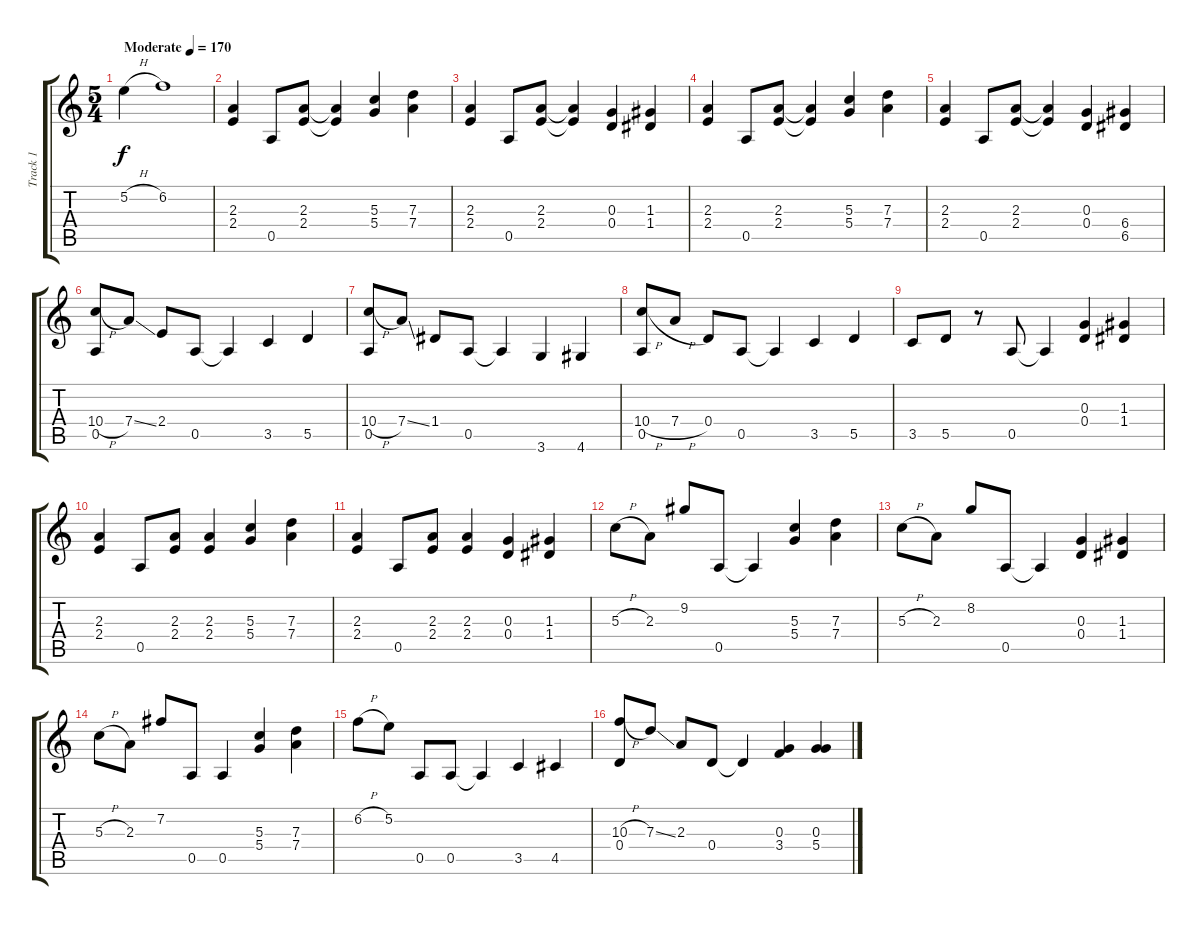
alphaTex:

\track ("Track 1" "Track 1") {instrument acousticguitarsteel}
\staff {score tabs}
\tuning (E4 B3 G3 D3 A2 E2) {hide}
\ts (5 4)
\tempo (170 "Moderate")
\clef g2
\ks c
5.2{h}.4{dy f instrument acousticguitarsteel} 6.2.1 |
(2.3 2.4).4 0.5.8 (2.3 2.4).8 (2.3{t} 2.4{t}).4 (5.3 5.4).4 (7.3 7.4).4 |
(2.3 2.4).4 0.5.8 (2.3 2.4).8 (2.3{t} 2.4{t}).4 (0.3 0.4).4 (1.3 1.4).4 |
(2.3 2.4).4 0.5.8 (2.3 2.4).8 (2.3{t} 2.4{t}).4 (5.3 5.4).4 (7.3 7.4).4 |
(2.3 2.4).4 0.5.8 (2.3 2.4).8 (2.3{t} 2.4{t}).4 (0.3 0.4).4 (6.4 6.5).4 |
(10.4{h} 0.5).8 7.4{ss}.8 2.4.8 0.5.8 0.5{t}.4 3.5.4 5.5.4 |
(10.4{h} 0.5).8 7.4{ss}.8 1.4.8 0.5.8 0.5{t}.4 3.6.4 4.6.4 |
(10.4{h} 0.5).8 7.4{h}.8 0.4.8 0.5.8 0.5{t}.4 3.5.4 5.5.4 |
3.5.8 5.5.8 r.8 0.5.8 0.5{t}.4 (0.3 0.4).4 (1.3 1.4).4 |
(2.3 2.4).4 0.5.8 (2.3 2.4).8 (2.3 2.4).4 (5.3 5.4).4 (7.3 7.4).4 |
(2.3 2.4).4 0.5.8 (2.3 2.4).8 (2.3 2.4).4 (0.3 0.4).4 (1.3 1.4).4 |
5.3{h}.8 2.3.8 9.2.8 0.5.8 0.5{t}.4 (5.3 5.4).4 (7.3 7.4).4 |
5.3{h}.8 2.3.8 8.2.8 0.5.8 0.5{t}.4 (0.3 0.4).4 (1.3 1.4).4 |
5.3{h}.8 2.3.8 7.2.8 0.5.8 0.5.4 (5.3 5.4).4 (7.3 7.4).4 |
6.2{h}.8 5.2.8 0.5.8 0.5.8 0.5{t}.4 3.5.4 4.5.4 |
(10.3{h} 0.4).8 7.3{ss}.8 2.3.8 0.4.8 0.4{t}.4 (0.3 3.4).4 (0.3 5.4).4
